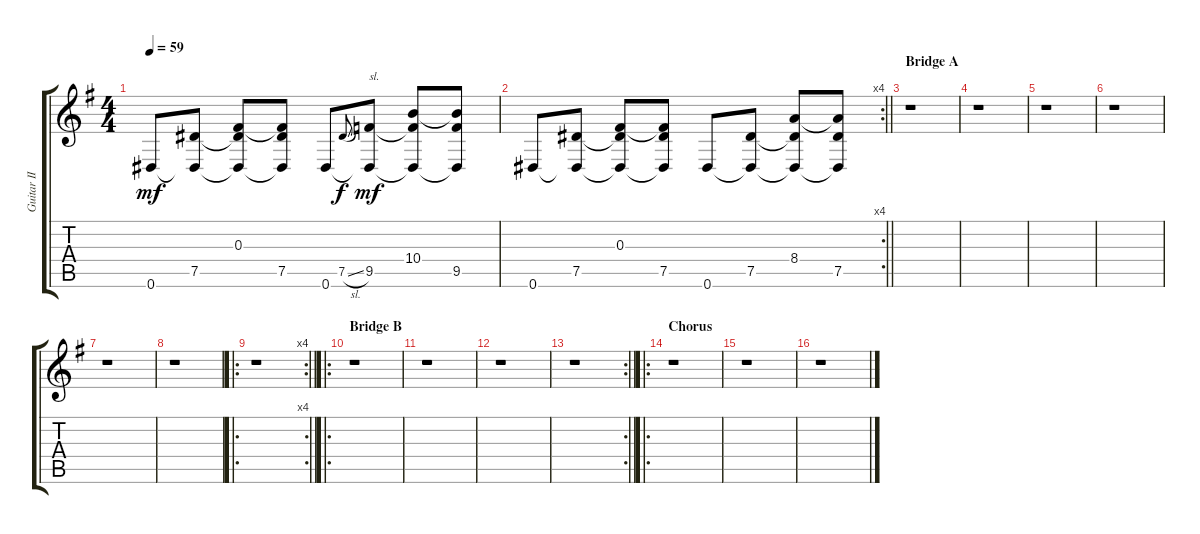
\track ("Guitar II" "Guitar II") {instrument distortionguitar}
\staff {score tabs}
\tuning (Eb4 Bb3 Gb3 Db3 Ab2 Eb2) {hide}
\ts (4 4)
\tempo 59
\clef g2
\ks eminor
0.6.8{dy mf} (7.5 0.6{t}).8 (0.3 7.5{t} 0.6{t}).8 (0.3{t} 7.5 0.6{t}).8 0.6.8 7.5{sl}.8{gr onbeat dy f} (9.5 0.6{t}).8{txt "sl." dy mf} (10.4 9.5{t} 0.6{t}).8 (10.4{t} 9.5 0.6{t}).8 |
\rc 4
\barLineRight lightlight
0.6.8 (7.5 0.6{t}).8 (0.3 7.5{t} 0.6{t}).8 (0.3{t} 7.5 0.6{t}).8 0.6.8 (7.5 0.6{t}).8 (8.4 7.5{t} 0.6{t}).8 (8.4{t} 7.5 0.6{t}).8 |
\section ("" "Bridge A")
r.1 |
r.1 |
r.1 |
r.1 |
r.1 |
r.1 |
\ro
\rc 4
\barLineRight lightlight
r.1 |
\ro
\section ("" "Bridge B")
r.1 |
r.1 |
r.1 |
\rc 2
\barLineRight lightlight
r.1 |
\ro
\section ("" "Chorus")
r.1 |
r.1 |
r.1
